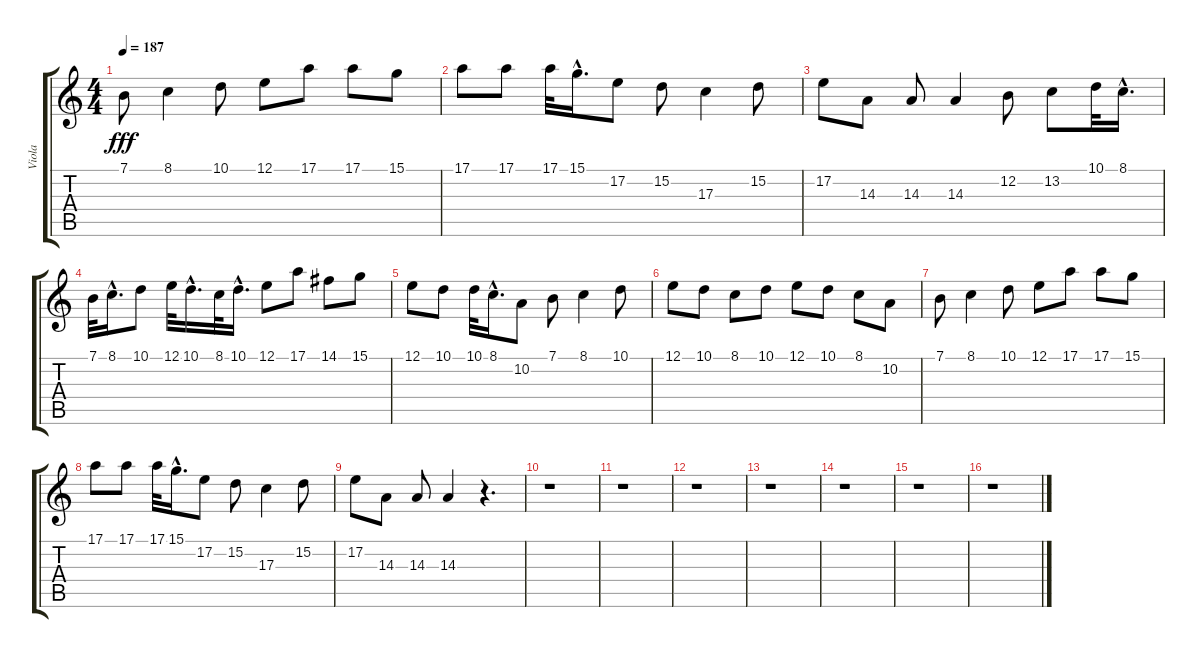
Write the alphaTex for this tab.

\track ("Viola" "Viola") {instrument viola}
\staff {score tabs}
\tuning (E4 B3 G3 D3 A2 E2) {hide}
\ts (4 4)
\tempo 187
\clef g2
\ks c
7.1.8{dy fff} 8.1.4 10.1.8 12.1.8 17.1.8 17.1.8 15.1.8 |
17.1.8 17.1.8 17.1.32 15.1{hac}.16{d} 17.2.8 15.2.8 17.3.4 15.2.8 |
17.2.8 14.3.8 14.3.8 14.3.4 12.2.8 13.2.8 10.1.32 8.1{hac}.16{d} |
7.1.32 8.1{hac}.16{d} 10.1.8 12.1.32 10.1{hac}.16{d} 8.1.32 10.1{hac}.16{d} 12.1.8 17.1.8 14.1.8 15.1.8 |
12.1.8 10.1.8 10.1.32 8.1{hac}.16{d} 10.2.8 7.1.8 8.1.4 10.1.8 |
12.1.8 10.1.8 8.1.8 10.1.8 12.1.8 10.1.8 8.1.8 10.2.8 |
7.1.8 8.1.4 10.1.8 12.1.8 17.1.8 17.1.8 15.1.8 |
17.1.8 17.1.8 17.1.32 15.1{hac}.16{d} 17.2.8 15.2.8 17.3.4 15.2.8 |
17.2.8 14.3.8 14.3.8 14.3.4 r.4{d} |
r.1 |
r.1 |
r.1 |
r.1 |
r.1 |
r.1 |
r.1
